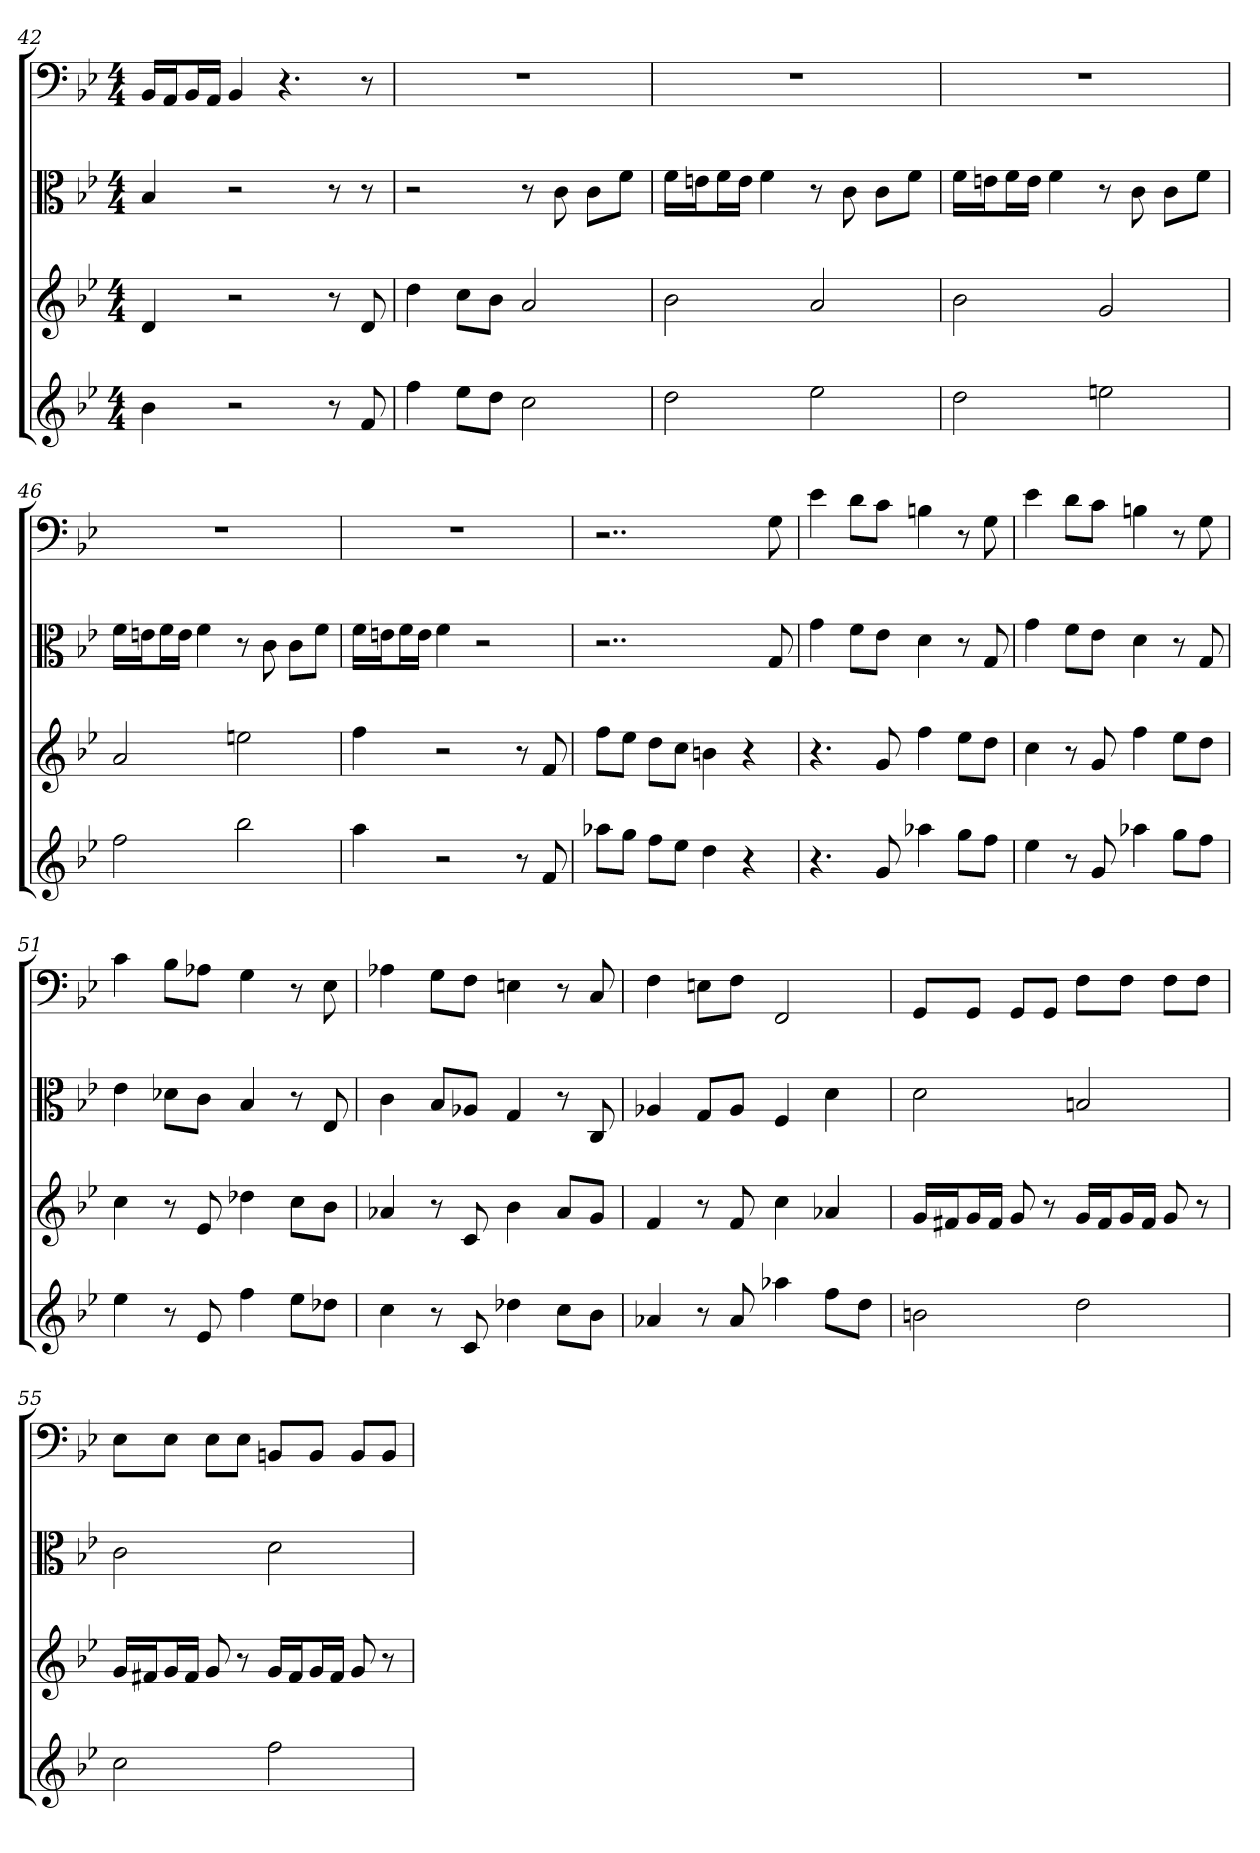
**kern	**kern	**kern	**kern
*part4	*part3	*part2	*part1
*staff4	*staff3	*staff2	*staff1
*	*	*clefC3	*clefF4
*k[b-e-]	*k[b-e-]	*k[b-e-]	*k[b-e-]
*g:	*g:	*g:	*g:
*M4/4	*M4/4	*M4/4	*M4/4
=42	=42	=42	=42
4b-	4d	4B-	16BB-/LL
.	.	.	16AA/J
.	.	.	16BB-/L
.	.	.	16AA/JJ
2r	2r	2r	4BB-
.	.	.	4.r
8r	8r	8r	.
8f	8d	8r	8r
=43	=43	=43	=43
4ff	4dd	2r	1r
8ee-L	8ccL	.	.
8ddJ	8b-J	.	.
2cc	2a	8r	.
.	.	8c	.
.	.	8c\L	.
.	.	8f\J	.
=44	=44	=44	=44
2dd	2b-	16f\LL	1r
.	.	16en\J	.
.	.	16f\L	.
.	.	16e\JJ	.
.	.	4f	.
2ee-	2a	8r	.
.	.	8c	.
.	.	8c\L	.
.	.	8f\J	.
=45	=45	=45	=45
2dd	2b-	16f\LL	1r
.	.	16en\J	.
.	.	16f\L	.
.	.	16e\JJ	.
.	.	4f	.
2een	2g	8r	.
.	.	8c	.
.	.	8c\L	.
.	.	8f\J	.
=46	=46	=46	=46
2ff	2a	16f\LL	1r
.	.	16en\J	.
.	.	16f\L	.
.	.	16e\JJ	.
.	.	4f	.
2bb-	2een	8r	.
.	.	8c	.
.	.	8c\L	.
.	.	8f\J	.
=47	=47	=47	=47
4aa	4ff	16f\LL	1r
.	.	16en\J	.
.	.	16f\L	.
.	.	16e\JJ	.
2r	2r	4f	.
.	.	2r	.
8r	8r	.	.
8f	8f	.	.
=48	=48	=48	=48
8aa-XL	8ffL	2..r	2..r
8ggJ	8ee-J	.	.
8ffL	8ddL	.	.
8ee-J	8ccJ	.	.
4dd	4bn	.	.
4r	4r	.	.
.	.	8G	8G
=49	=49	=49	=49
4.r	4.r	4g	4e-
.	.	8f\L	8d\L
8g	8g	8e-\J	8c\J
4aa-X	4ff	4d	4Bn
8ggL	8ee-L	8r	8r
8ffJ	8ddJ	8G	8G
=50	=50	=50	=50
4ee-	4cc	4g	4e-
8r	8r	8f\L	8d\L
8g	8g	8e-\J	8c\J
4aa-X	4ff	4d	4Bn
8ggL	8ee-L	8r	8r
8ffJ	8ddJ	8G	8G
=51	=51	=51	=51
4ee-	4cc	4e-	4c
8r	8r	8d-X\L	8B-\L
8e-	8e-	8c\J	8A-X\J
4ff	4dd-X	4B-	4G
8ee-L	8ccL	8r	8r
8dd-XJ	8b-J	8E-	8E-
=52	=52	=52	=52
4cc	4a-X	4c	4A-X
8r	8r	8B-/L	8G\L
8c	8c	8A-X/J	8F\J
4dd-X	4b-	4G	4En
8ccL	8a-L	8r	8r
8b-J	8gJ	8C	8C
=53	=53	=53	=53
4a-X	4f	4A-X	4F
8r	8r	8G/L	8En\L
8a-	8f	8A-/J	8F\J
4aa-X	4cc	4F	2FF
8ffL	4a-X	4d	.
8ddJ	.	.	.
=54	=54	=54	=54
2bn	16gLL	2d	8GG/L
.	16f#XJ	.	.
.	16gL	.	8GG/J
.	16f#JJ	.	.
.	8g	.	8GG/L
.	8r	.	8GG/J
2dd	16gLL	2Bn	8F\L
.	16f#J	.	.
.	16gL	.	8F\J
.	16f#JJ	.	.
.	8g	.	8F\L
.	8r	.	8F\J
=55	=55	=55	=55
2cc	16gLL	2c	8E-\L
.	16f#XJ	.	.
.	16gL	.	8E-\J
.	16f#JJ	.	.
.	8g	.	8E-\L
.	8r	.	8E-\J
2ff	16gLL	2d	8BBn/L
.	16f#J	.	.
.	16gL	.	8BB/J
.	16f#JJ	.	.
.	8g	.	8BB/L
.	8r	.	8BB/J
=	=	=	=
*-	*-	*-	*-
